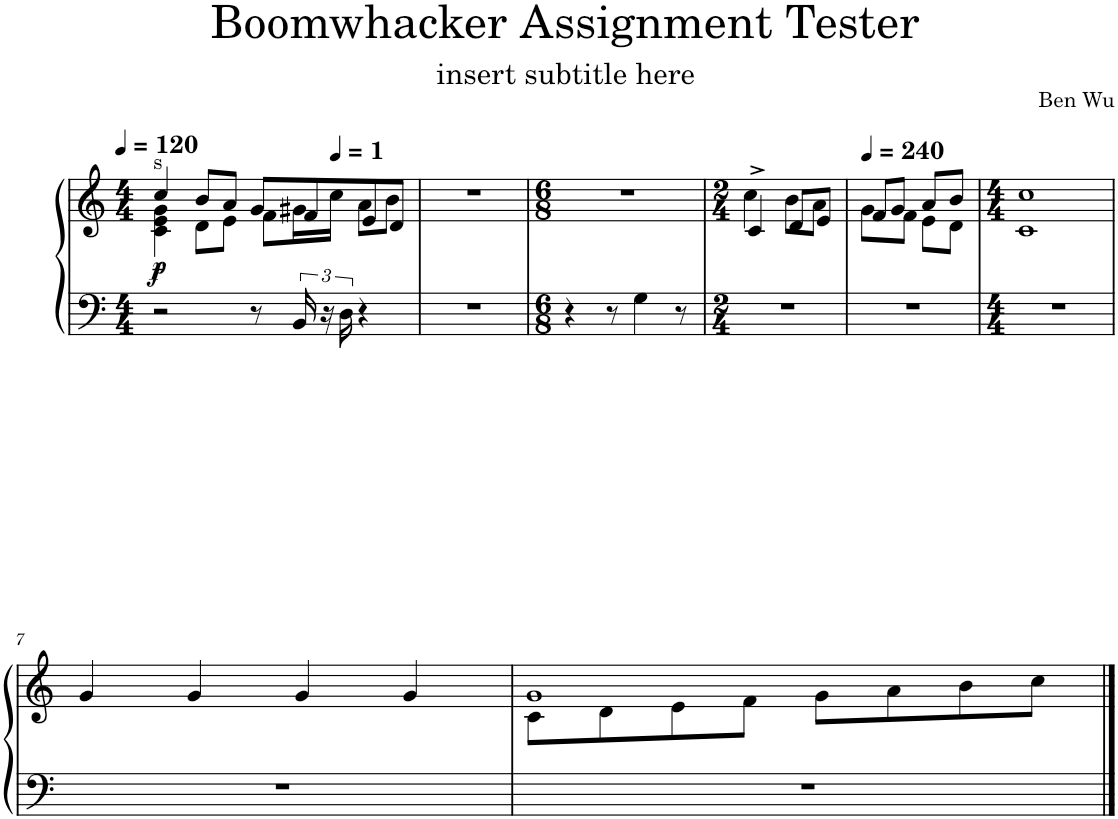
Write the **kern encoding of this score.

**kern	**kern	**dynam
*part1	*part1	*part1
*staff2	*staff1	*staff1/2
*I"Piano	*	*
*I'Pno.	*	*
*clefF4	*clefG2	*
*k[]	*k[]	*
*M4/4	*M4/4	*
*MM120	*MM120	*
=1	=1	=1
*	*^	*
!	!LO:TX:a:t=s	!	!
!	!	!	!LO:DY:b
!	!	!	!LO:DY:n=1:b
2r	4cc/	4c\ 4e\ 4g\	f p
.	8b/L	8d\L	.
.	8a/J	8e\J	.
8r	8g/L	8f\L	.
24BB/	8f/	16g#X\L	.
24r	.	.	.
*	*MM1	*	*
.	.	16cc\JJ	.
24D\	.	.	.
4r	8e/	8a\L	.
.	8d/J	8b\J	.
*	*v	*v	*
=2	=2	=2
1r	1r	.
=3	=3	=3
*M6/8	*M6/8	*
4r	2.r	.
8r	.	.
4G\	.	.
8r	.	.
=4	=4	=4
*M2/4	*M2/4	*
*	*^	*
2r	4c^/	4cc\	.
.	8d/L	8b\L	.
.	8e/J	8a\J	.
=5	=5	=5	=5
*	*MM240	*	*
2r	8f/L	8g\L	.
.	8g/J	8f\J	.
.	8a/L	8e\L	.
.	8b/J	8d\J	.
=6	=6	=6	=6
*M4/4	*M4/4	*	*
1r	1cc	1c	.
*	*v	*v	*
!!LO:LB:g=z
=7	=7	=7
1r	4g/	.
.	4g/	.
.	4g/	.
.	4g/	.
=8	=8	=8
*	*^	*
1r	1g	8c\L	.
.	.	8d\	.
.	.	8e\	.
.	.	8f\J	.
.	.	8g\L	.
.	.	8a\	.
.	.	8b\	.
.	.	8cc\J	.
*	*v	*v	*
==	==	==
*-	*-	*-
